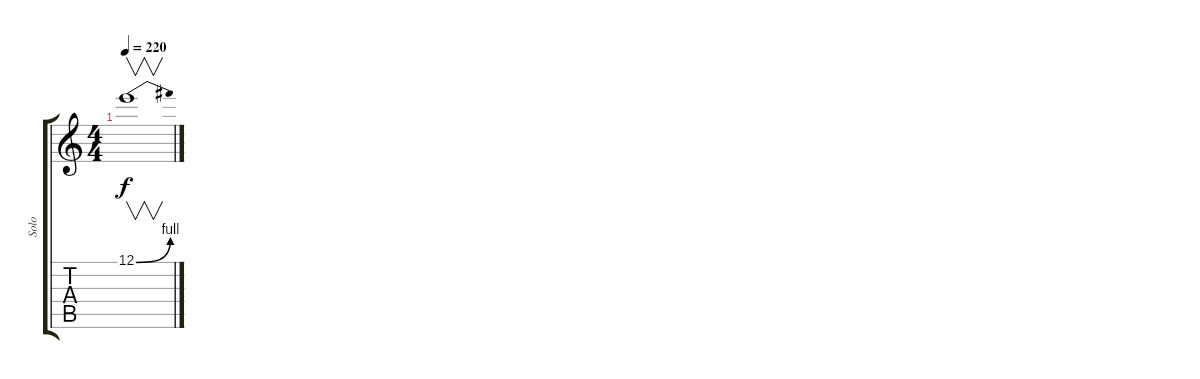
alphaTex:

\track ("Solo" "Solo") {instrument overdrivenguitar}
\staff {score tabs}
\tuning (E4 B3 G3 D3 A2 E2) {hide}
\ts (4 4)
\tempo 220
\clef g2
\ks c
12.1{be (bend 0 0 60 4)}.1{v dy f}
